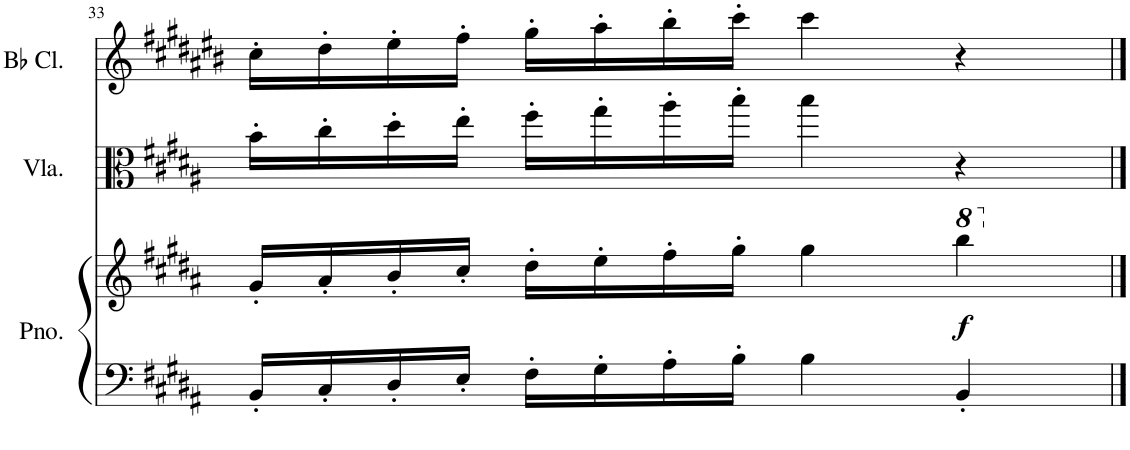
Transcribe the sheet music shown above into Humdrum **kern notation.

**kern	**kern	**dynam	**kern	**kern
*part3	*part3	*part3	*part2	*part1
*staff4	*staff3	*staff3/4	*staff2	*staff1
*I"Piano	*	*	*I"Viola	*I"Bb Clarinet
*I'Pno.	*	*	*I'Vla.	*I'Bb Cl.
!!LO:PB:g=z
*clefG2	*clefG2	*	*clefC3	*clefG2
*	*	*	*	*Trd1c2
*k[f#c#g#d#a#]	*k[f#c#g#d#a#]	*	*k[f#c#g#d#a#]	*k[f#c#g#d#a#e#b#]
*M4/4	*M4/4	*	*M4/4	*M4/4
=33	=33	=33	=33	=33
16BB'/LL	16g#'/LL	.	16b'\LL	16cc#'\LL
16C#'/	16a#'/	.	16cc#'\	16dd#'\
16D#'/	16b'/	.	16dd#'\	16ee#'\
16E'/JJ	16cc#'/JJ	.	16ee'\JJ	16ff#'\JJ
16F#'\LL	16dd#'\LL	.	16ff#'\LL	16gg#'\LL
16G#'\	16ee'\	.	16gg#'\	16aa#'\
16A#'\	16ff#'\	.	16aa#'\	16bb#'\
16B'\JJ	16gg#'\JJ	.	16bb'\JJ	16ccc#'\JJ
4B\	4gg#\	.	4bb\	4ccc#\
*	*8va	*	*	*
!	!	!LO:DY:b	!	!
4BB'/	4bbb\	f	4r	4r
*	*X8va	*	*	*
==	==	==	==	==
*-	*-	*-	*-	*-
